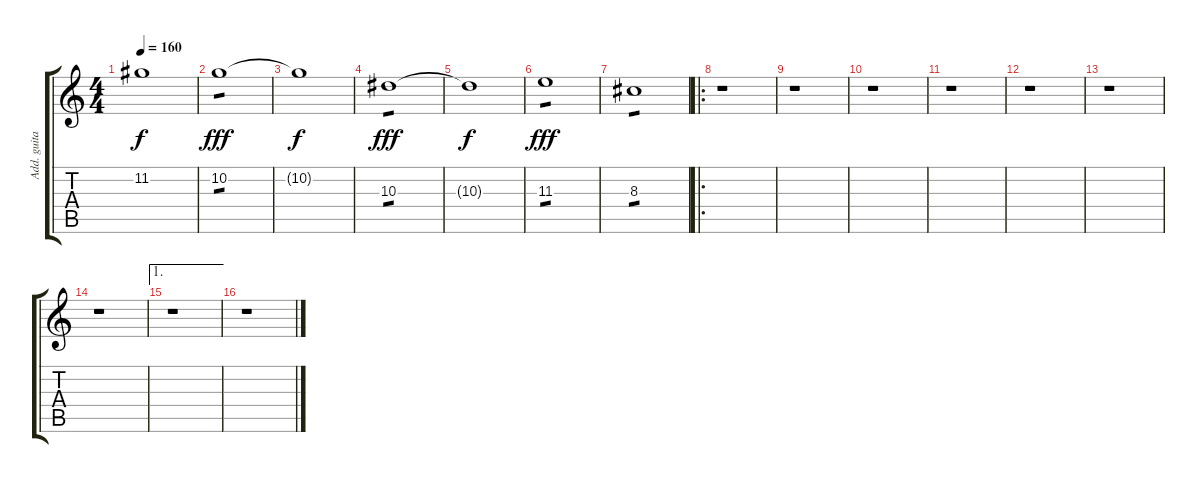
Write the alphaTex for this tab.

\track ("Add. guitar" "Add. guita") {instrument distortionguitar}
\staff {score tabs}
\tuning (D4 A3 F3 C3 G2 C2) {hide}
\ts (4 4)
\tempo 160
\clef g2
\ks c
11.2{t}.1{dy f} |
10.2.1{tp 1 dy fff} |
10.2{t}.1{dy f} |
10.3.1{tp 1 dy fff} |
10.3{t}.1{dy f} |
11.3.1{tp 1 dy fff} |
8.3.1{tp 1} |
\ro
r.1 |
r.1 |
r.1 |
r.1 |
r.1 |
r.1 |
r.1 |
\ae 1
r.1 |
r.1
